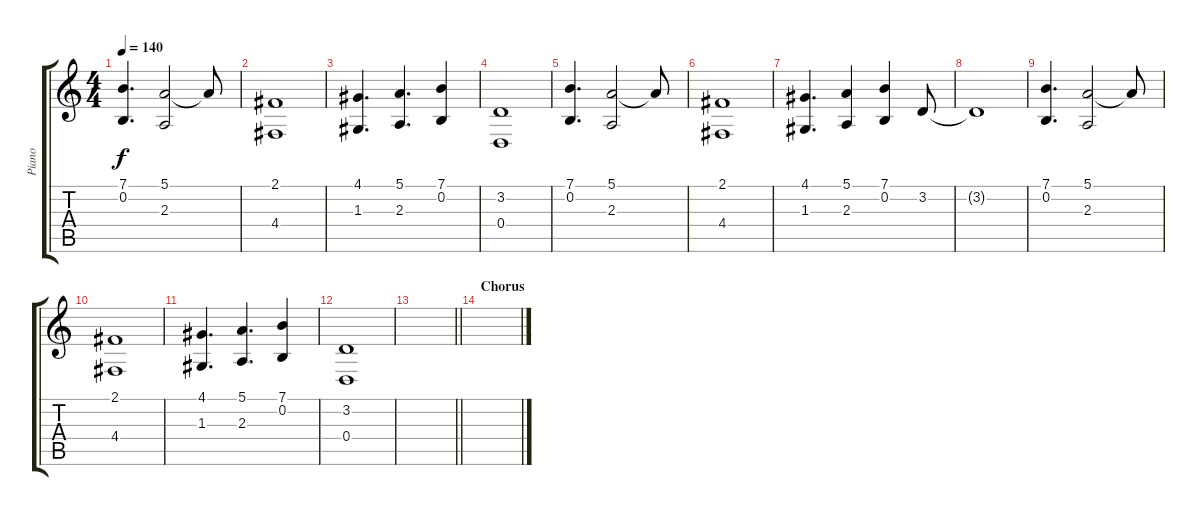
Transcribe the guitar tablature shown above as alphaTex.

\track ("Piano" "Piano") {instrument acousticgrandpiano}
\staff {score tabs}
\tuning (E4 B3 G3 D3 A2 E2) {hide}
\ts (4 4)
\tempo 140
\clef g2
\ks c
(7.1 0.2).4{d dy f} (5.1 2.3).2 5.1{t}.8 |
(2.1 4.4).1 |
(4.1 1.3).4{d} (5.1 2.3).4{d} (7.1 0.2).4 |
(3.2 0.4).1 |
(7.1 0.2).4{d} (5.1 2.3).2 5.1{t}.8 |
(2.1 4.4).1 |
(4.1 1.3).4{d} (5.1 2.3).4 (7.1 0.2).4 3.2.8 |
3.2{t}.1 |
(7.1 0.2).4{d} (5.1 2.3).2 5.1{t}.8 |
(2.1 4.4).1 |
(4.1 1.3).4{d} (5.1 2.3).4{d} (7.1 0.2).4 |
(3.2 0.4).1 |
\barLineRight lightlight
|
\section ("" "Chorus")
